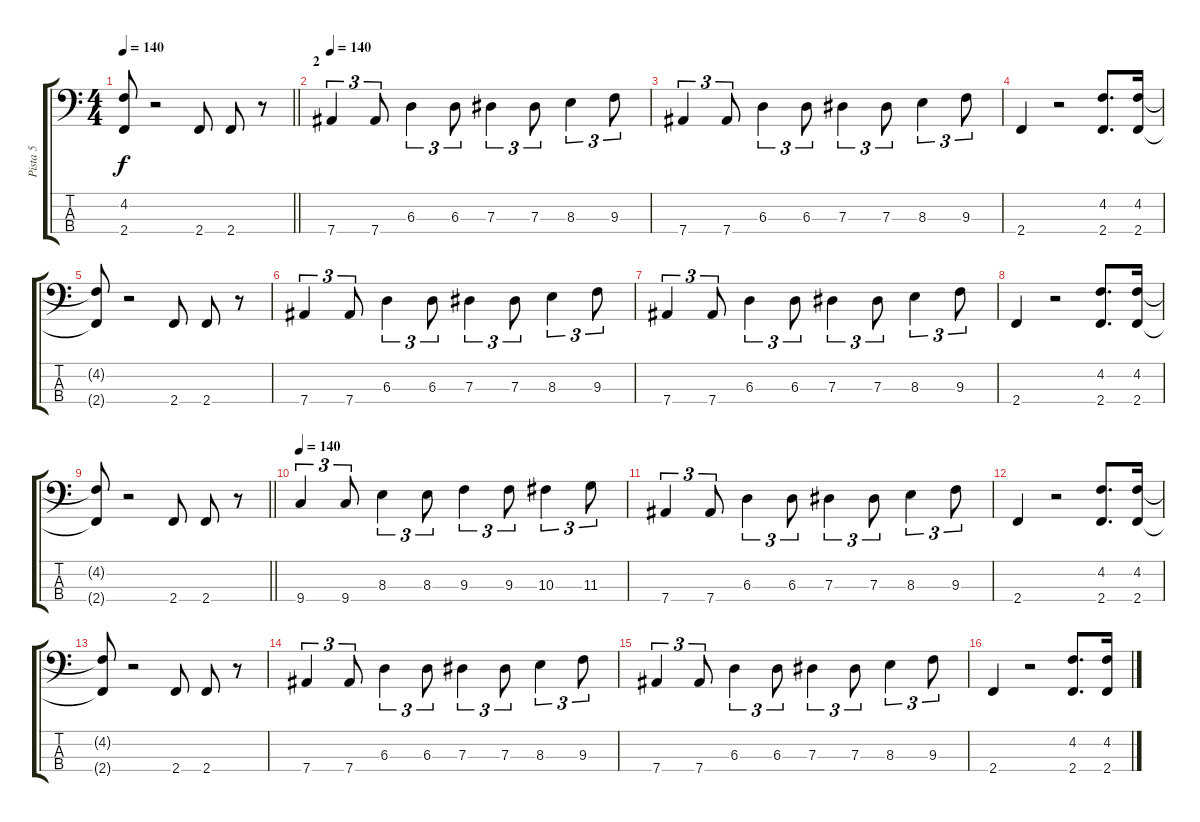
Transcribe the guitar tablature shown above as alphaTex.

\track ("Pista 5" "Pista 5") {instrument electricbasspick}
\staff {score tabs}
\tuning (Gb2 Db2 Ab1 Eb1) {hide}
\ts (4 4)
\tempo 140
\clef f4
\barLineRight lightlight
\ks c
(4.2{t} 2.4{t}).8{dy f} r.2 2.4.8 2.4.8 r.8 |
\section ("" "2")
\tempo 140
7.4.4{tu (3 2)} 7.4.8{tu (3 2)} 6.3.4{tu (3 2)} 6.3.8{tu (3 2)} 7.3.4{tu (3 2)} 7.3.8{tu (3 2)} 8.3.4{tu (3 2)} 9.3.8{tu (3 2)} |
7.4.4{tu (3 2)} 7.4.8{tu (3 2)} 6.3.4{tu (3 2)} 6.3.8{tu (3 2)} 7.3.4{tu (3 2)} 7.3.8{tu (3 2)} 8.3.4{tu (3 2)} 9.3.8{tu (3 2)} |
2.4.4 r.2 (4.2 2.4).8{d} (4.2 2.4).16 |
(4.2{t} 2.4{t}).8 r.2 2.4.8 2.4.8 r.8 |
7.4.4{tu (3 2)} 7.4.8{tu (3 2)} 6.3.4{tu (3 2)} 6.3.8{tu (3 2)} 7.3.4{tu (3 2)} 7.3.8{tu (3 2)} 8.3.4{tu (3 2)} 9.3.8{tu (3 2)} |
7.4.4{tu (3 2)} 7.4.8{tu (3 2)} 6.3.4{tu (3 2)} 6.3.8{tu (3 2)} 7.3.4{tu (3 2)} 7.3.8{tu (3 2)} 8.3.4{tu (3 2)} 9.3.8{tu (3 2)} |
2.4.4 r.2 (4.2 2.4).8{d} (4.2 2.4).16 |
\barLineRight lightlight
(4.2{t} 2.4{t}).8 r.2 2.4.8 2.4.8 r.8 |
\tempo 140
9.4.4{tu (3 2)} 9.4.8{tu (3 2)} 8.3.4{tu (3 2)} 8.3.8{tu (3 2)} 9.3.4{tu (3 2)} 9.3.8{tu (3 2)} 10.3.4{tu (3 2)} 11.3.8{tu (3 2)} |
7.4.4{tu (3 2)} 7.4.8{tu (3 2)} 6.3.4{tu (3 2)} 6.3.8{tu (3 2)} 7.3.4{tu (3 2)} 7.3.8{tu (3 2)} 8.3.4{tu (3 2)} 9.3.8{tu (3 2)} |
2.4.4 r.2 (4.2 2.4).8{d} (4.2 2.4).16 |
(4.2{t} 2.4{t}).8 r.2 2.4.8 2.4.8 r.8 |
7.4.4{tu (3 2)} 7.4.8{tu (3 2)} 6.3.4{tu (3 2)} 6.3.8{tu (3 2)} 7.3.4{tu (3 2)} 7.3.8{tu (3 2)} 8.3.4{tu (3 2)} 9.3.8{tu (3 2)} |
7.4.4{tu (3 2)} 7.4.8{tu (3 2)} 6.3.4{tu (3 2)} 6.3.8{tu (3 2)} 7.3.4{tu (3 2)} 7.3.8{tu (3 2)} 8.3.4{tu (3 2)} 9.3.8{tu (3 2)} |
2.4.4 r.2 (4.2 2.4).8{d} (4.2 2.4).16
